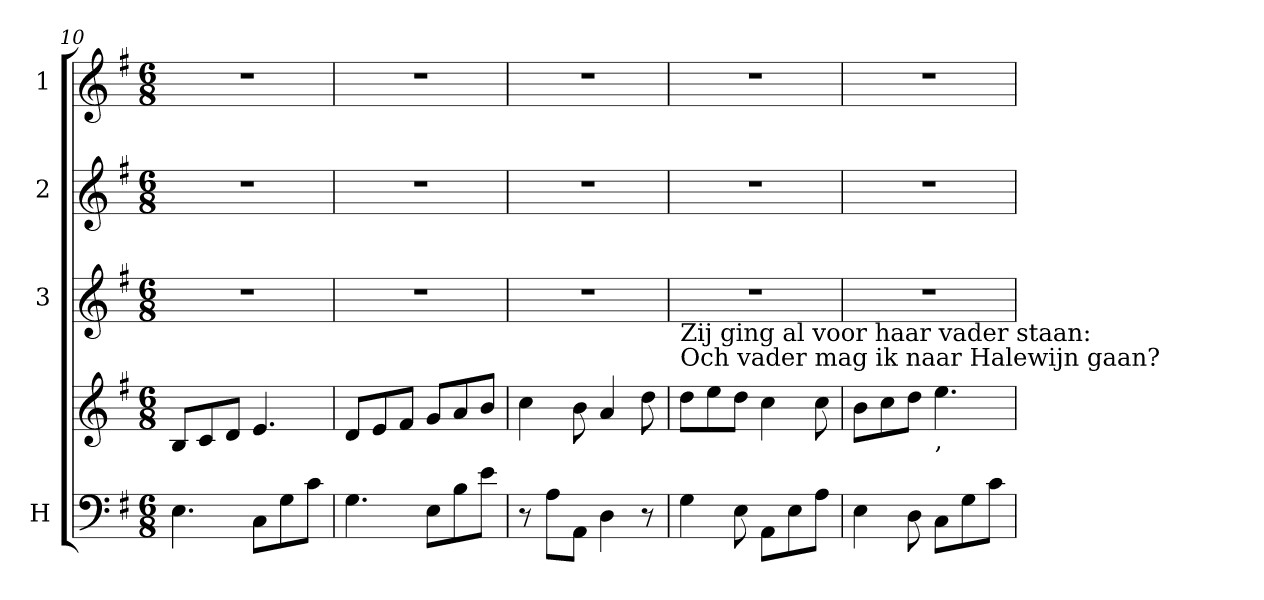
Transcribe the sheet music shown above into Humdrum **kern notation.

**kern	**kern	**kern	**kern	**kern
*part4	*part4	*part3	*part2	*part1
*staff5	*staff4	*staff3	*staff2	*staff1
*I"H	*	*I"3	*I"2	*I"1
*I'H	*	*	*	*
*clefF4	*clefG2	*clefG2	*clefG2	*clefG2
*k[f#]	*k[f#]	*k[f#]	*k[f#]	*k[f#]
*G:	*G:	*G:	*G:	*G:
*M6/8	*M6/8	*M6/8	*M6/8	*M6/8
=10	=10	=10	=10	=10
!	!	!LO:N:vis=1	!LO:N:vis=1	!LO:N:vis=1
4.E	8BL	2.r	2.r	2.r
.	8c	.	.	.
.	8dJ	.	.	.
8CL	4.e	.	.	.
8G	.	.	.	.
8cJ	.	.	.	.
=11	=11	=11	=11	=11
!	!	!LO:N:vis=1	!LO:N:vis=1	!LO:N:vis=1
4.G	8dL	2.r	2.r	2.r
.	8e	.	.	.
.	8f#J	.	.	.
8EL	8gL	.	.	.
8B	8a	.	.	.
8eJ	8bJ	.	.	.
!!LO:LB:g=z
=12	=12	=12	=12	=12
!	!	!LO:N:vis=1	!LO:N:vis=1	!LO:N:vis=1
8r	4cc	2.r	2.r	2.r
8AL	.	.	.	.
8AAJ	8b	.	.	.
4D	4a	.	.	.
8r	8dd	.	.	.
=13	=13	=13	=13	=13
!	!	!LO:TX:b:t=Zij ging al voor haar vader staan&colon;	!	!
!	!	!LO:TX:b:t=Och vader mag ik naar Halewijn gaan?	!	!
!	!	!LO:N:vis=1	!LO:N:vis=1	!LO:N:vis=1
4G	8ddL	2.r	2.r	2.r
.	8ee	.	.	.
8E	8ddJ	.	.	.
8AAL	4cc	.	.	.
8E	.	.	.	.
8AJ	8cc	.	.	.
=14	=14	=14	=14	=14
!	!	!LO:N:vis=1	!LO:N:vis=1	!LO:N:vis=1
4E	8bL	2.r	2.r	2.r
.	8cc	.	.	.
8D	8ddJ	.	.	.
!	!LO:TX:b:t=,	!	!	!
8CL	4.ee	.	.	.
8G	.	.	.	.
8cJ	.	.	.	.
=	=	=	=	=
*-	*-	*-	*-	*-
